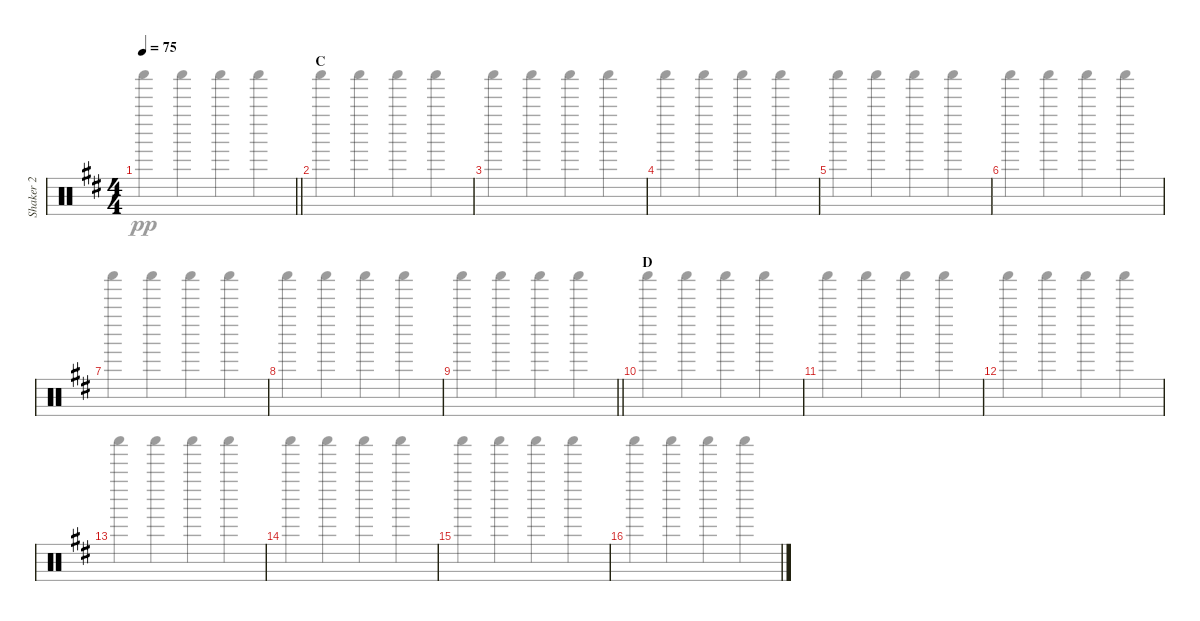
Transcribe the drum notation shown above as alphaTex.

\track ("Shaker 2" "Shaker 2") {instrument percussion}
\staff {score}
\articulation defaults
\voice
\ts (4 4)
\tempo 75
\clef neutral
\barLineRight lightlight
\ks d
|
\section ("" "C")
|
|
|
|
|
|
|
\barLineRight lightlight
|
\section ("" "D")
|
|
|
|
|
|
\voice
\clef neutral
\barLineRight lightlight
\ks d "Shaker (hit)".4{dy pp} "Shaker (hit)".4 "Shaker (hit)".4 "Shaker (hit)".4
|
"Shaker (hit)".4 "Shaker (hit)".4 "Shaker (hit)".4 "Shaker (hit)".4 |
"Shaker (hit)".4 "Shaker (hit)".4 "Shaker (hit)".4 "Shaker (hit)".4 |
"Shaker (hit)".4 "Shaker (hit)".4 "Shaker (hit)".4 "Shaker (hit)".4 |
"Shaker (hit)".4 "Shaker (hit)".4 "Shaker (hit)".4 "Shaker (hit)".4 |
"Shaker (hit)".4 "Shaker (hit)".4 "Shaker (hit)".4 "Shaker (hit)".4 |
"Shaker (hit)".4 "Shaker (hit)".4 "Shaker (hit)".4 "Shaker (hit)".4 |
"Shaker (hit)".4 "Shaker (hit)".4 "Shaker (hit)".4 "Shaker (hit)".4 |
\barLineRight lightlight "Shaker (hit)".4 "Shaker (hit)".4 "Shaker (hit)".4 "Shaker (hit)".4
|
"Shaker (hit)".4 "Shaker (hit)".4 "Shaker (hit)".4 "Shaker (hit)".4 |
"Shaker (hit)".4 "Shaker (hit)".4 "Shaker (hit)".4 "Shaker (hit)".4 |
"Shaker (hit)".4 "Shaker (hit)".4 "Shaker (hit)".4 "Shaker (hit)".4 |
"Shaker (hit)".4 "Shaker (hit)".4 "Shaker (hit)".4 "Shaker (hit)".4 |
"Shaker (hit)".4 "Shaker (hit)".4 "Shaker (hit)".4 "Shaker (hit)".4 |
"Shaker (hit)".4 "Shaker (hit)".4 "Shaker (hit)".4 "Shaker (hit)".4 |
"Shaker (hit)".4 "Shaker (hit)".4 "Shaker (hit)".4 "Shaker (hit)".4
